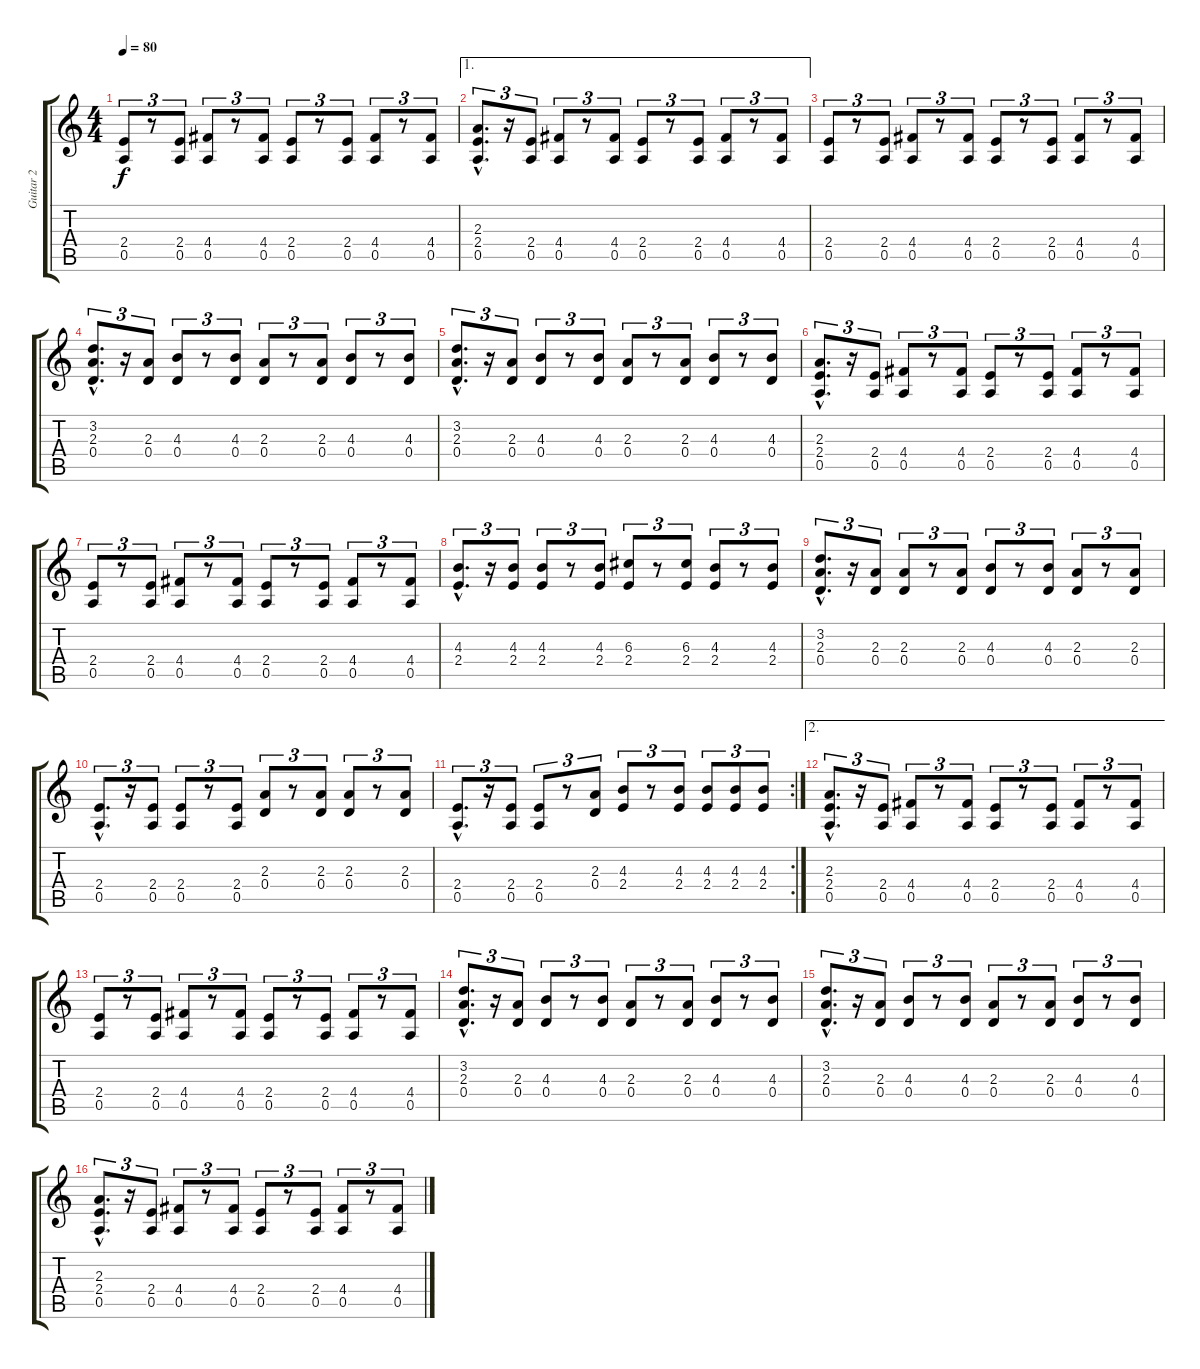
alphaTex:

\track ("Guitar 2" "Guitar 2") {instrument distortionguitar}
\staff {score tabs}
\tuning (E4 B3 G3 D3 A2 E2) {hide}
\ts (4 4)
\tempo 80
\clef g2
\ks c
(2.4 0.5).8{tu (3 2) dy f} r.8{tu (3 2)} (2.4 0.5).8{tu (3 2)} (4.4 0.5).8{tu (3 2)} r.8{tu (3 2)} (4.4 0.5).8{tu (3 2)} (2.4 0.5).8{tu (3 2)} r.8{tu (3 2)} (2.4 0.5).8{tu (3 2)} (4.4 0.5).8{tu (3 2)} r.8{tu (3 2)} (4.4 0.5).8{tu (3 2)} |
\ae 1
(2.3{hac} 2.4{hac} 0.5{hac}).8{d tu (3 2)} r.16{tu (3 2)} (2.4 0.5).8{tu (3 2)} (4.4 0.5).8{tu (3 2)} r.8{tu (3 2)} (4.4 0.5).8{tu (3 2)} (2.4 0.5).8{tu (3 2)} r.8{tu (3 2)} (2.4 0.5).8{tu (3 2)} (4.4 0.5).8{tu (3 2)} r.8{tu (3 2)} (4.4 0.5).8{tu (3 2)} |
(2.4 0.5).8{tu (3 2)} r.8{tu (3 2)} (2.4 0.5).8{tu (3 2)} (4.4 0.5).8{tu (3 2)} r.8{tu (3 2)} (4.4 0.5).8{tu (3 2)} (2.4 0.5).8{tu (3 2)} r.8{tu (3 2)} (2.4 0.5).8{tu (3 2)} (4.4 0.5).8{tu (3 2)} r.8{tu (3 2)} (4.4 0.5).8{tu (3 2)} |
(3.2{hac} 2.3{hac} 0.4{hac}).8{d tu (3 2)} r.16{tu (3 2)} (2.3 0.4).8{tu (3 2)} (4.3 0.4).8{tu (3 2)} r.8{tu (3 2)} (4.3 0.4).8{tu (3 2)} (2.3 0.4).8{tu (3 2)} r.8{tu (3 2)} (2.3 0.4).8{tu (3 2)} (4.3 0.4).8{tu (3 2)} r.8{tu (3 2)} (4.3 0.4).8{tu (3 2)} |
(3.2{hac} 2.3{hac} 0.4{hac}).8{d tu (3 2)} r.16{tu (3 2)} (2.3 0.4).8{tu (3 2)} (4.3 0.4).8{tu (3 2)} r.8{tu (3 2)} (4.3 0.4).8{tu (3 2)} (2.3 0.4).8{tu (3 2)} r.8{tu (3 2)} (2.3 0.4).8{tu (3 2)} (4.3 0.4).8{tu (3 2)} r.8{tu (3 2)} (4.3 0.4).8{tu (3 2)} |
(2.3{hac} 2.4{hac} 0.5{hac}).8{d tu (3 2)} r.16{tu (3 2)} (2.4 0.5).8{tu (3 2)} (4.4 0.5).8{tu (3 2)} r.8{tu (3 2)} (4.4 0.5).8{tu (3 2)} (2.4 0.5).8{tu (3 2)} r.8{tu (3 2)} (2.4 0.5).8{tu (3 2)} (4.4 0.5).8{tu (3 2)} r.8{tu (3 2)} (4.4 0.5).8{tu (3 2)} |
(2.4 0.5).8{tu (3 2)} r.8{tu (3 2)} (2.4 0.5).8{tu (3 2)} (4.4 0.5).8{tu (3 2)} r.8{tu (3 2)} (4.4 0.5).8{tu (3 2)} (2.4 0.5).8{tu (3 2)} r.8{tu (3 2)} (2.4 0.5).8{tu (3 2)} (4.4 0.5).8{tu (3 2)} r.8{tu (3 2)} (4.4 0.5).8{tu (3 2)} |
(4.3{hac} 2.4{hac}).8{d tu (3 2)} r.16{tu (3 2)} (4.3 2.4).8{tu (3 2)} (4.3 2.4).8{tu (3 2)} r.8{tu (3 2)} (4.3 2.4).8{tu (3 2)} (6.3 2.4).8{tu (3 2)} r.8{tu (3 2)} (6.3 2.4).8{tu (3 2)} (4.3 2.4).8{tu (3 2)} r.8{tu (3 2)} (4.3 2.4).8{tu (3 2)} |
(3.2{hac} 2.3{hac} 0.4{hac}).8{d tu (3 2)} r.16{tu (3 2)} (2.3 0.4).8{tu (3 2)} (2.3 0.4).8{tu (3 2)} r.8{tu (3 2)} (2.3 0.4).8{tu (3 2)} (4.3 0.4).8{tu (3 2)} r.8{tu (3 2)} (4.3 0.4).8{tu (3 2)} (2.3 0.4).8{tu (3 2)} r.8{tu (3 2)} (2.3 0.4).8{tu (3 2)} |
(2.4{hac} 0.5{hac}).8{d tu (3 2)} r.16{tu (3 2)} (2.4 0.5).8{tu (3 2)} (2.4 0.5).8{tu (3 2)} r.8{tu (3 2)} (2.4 0.5).8{tu (3 2)} (2.3 0.4).8{tu (3 2)} r.8{tu (3 2)} (2.3 0.4).8{tu (3 2)} (2.3 0.4).8{tu (3 2)} r.8{tu (3 2)} (2.3 0.4).8{tu (3 2)} |
\rc 2
(2.4{hac} 0.5{hac}).8{d tu (3 2)} r.16{tu (3 2)} (2.4 0.5).8{tu (3 2)} (2.4 0.5).8{tu (3 2)} r.8{tu (3 2)} (2.3 0.4).8{tu (3 2)} (4.3 2.4).8{tu (3 2)} r.8{tu (3 2)} (4.3 2.4).8{tu (3 2)} (4.3 2.4).8{tu (3 2)} (4.3 2.4).8{tu (3 2)} (4.3 2.4).8{tu (3 2)} |
\ae 2
(2.3{hac} 2.4{hac} 0.5{hac}).8{d tu (3 2)} r.16{tu (3 2)} (2.4 0.5).8{tu (3 2)} (4.4 0.5).8{tu (3 2)} r.8{tu (3 2)} (4.4 0.5).8{tu (3 2)} (2.4 0.5).8{tu (3 2)} r.8{tu (3 2)} (2.4 0.5).8{tu (3 2)} (4.4 0.5).8{tu (3 2)} r.8{tu (3 2)} (4.4 0.5).8{tu (3 2)} |
(2.4 0.5).8{tu (3 2)} r.8{tu (3 2)} (2.4 0.5).8{tu (3 2)} (4.4 0.5).8{tu (3 2)} r.8{tu (3 2)} (4.4 0.5).8{tu (3 2)} (2.4 0.5).8{tu (3 2)} r.8{tu (3 2)} (2.4 0.5).8{tu (3 2)} (4.4 0.5).8{tu (3 2)} r.8{tu (3 2)} (4.4 0.5).8{tu (3 2)} |
(3.2{hac} 2.3{hac} 0.4{hac}).8{d tu (3 2)} r.16{tu (3 2)} (2.3 0.4).8{tu (3 2)} (4.3 0.4).8{tu (3 2)} r.8{tu (3 2)} (4.3 0.4).8{tu (3 2)} (2.3 0.4).8{tu (3 2)} r.8{tu (3 2)} (2.3 0.4).8{tu (3 2)} (4.3 0.4).8{tu (3 2)} r.8{tu (3 2)} (4.3 0.4).8{tu (3 2)} |
(3.2{hac} 2.3{hac} 0.4{hac}).8{d tu (3 2)} r.16{tu (3 2)} (2.3 0.4).8{tu (3 2)} (4.3 0.4).8{tu (3 2)} r.8{tu (3 2)} (4.3 0.4).8{tu (3 2)} (2.3 0.4).8{tu (3 2)} r.8{tu (3 2)} (2.3 0.4).8{tu (3 2)} (4.3 0.4).8{tu (3 2)} r.8{tu (3 2)} (4.3 0.4).8{tu (3 2)} |
(2.3{hac} 2.4{hac} 0.5{hac}).8{d tu (3 2)} r.16{tu (3 2)} (2.4 0.5).8{tu (3 2)} (4.4 0.5).8{tu (3 2)} r.8{tu (3 2)} (4.4 0.5).8{tu (3 2)} (2.4 0.5).8{tu (3 2)} r.8{tu (3 2)} (2.4 0.5).8{tu (3 2)} (4.4 0.5).8{tu (3 2)} r.8{tu (3 2)} (4.4 0.5).8{tu (3 2)}
